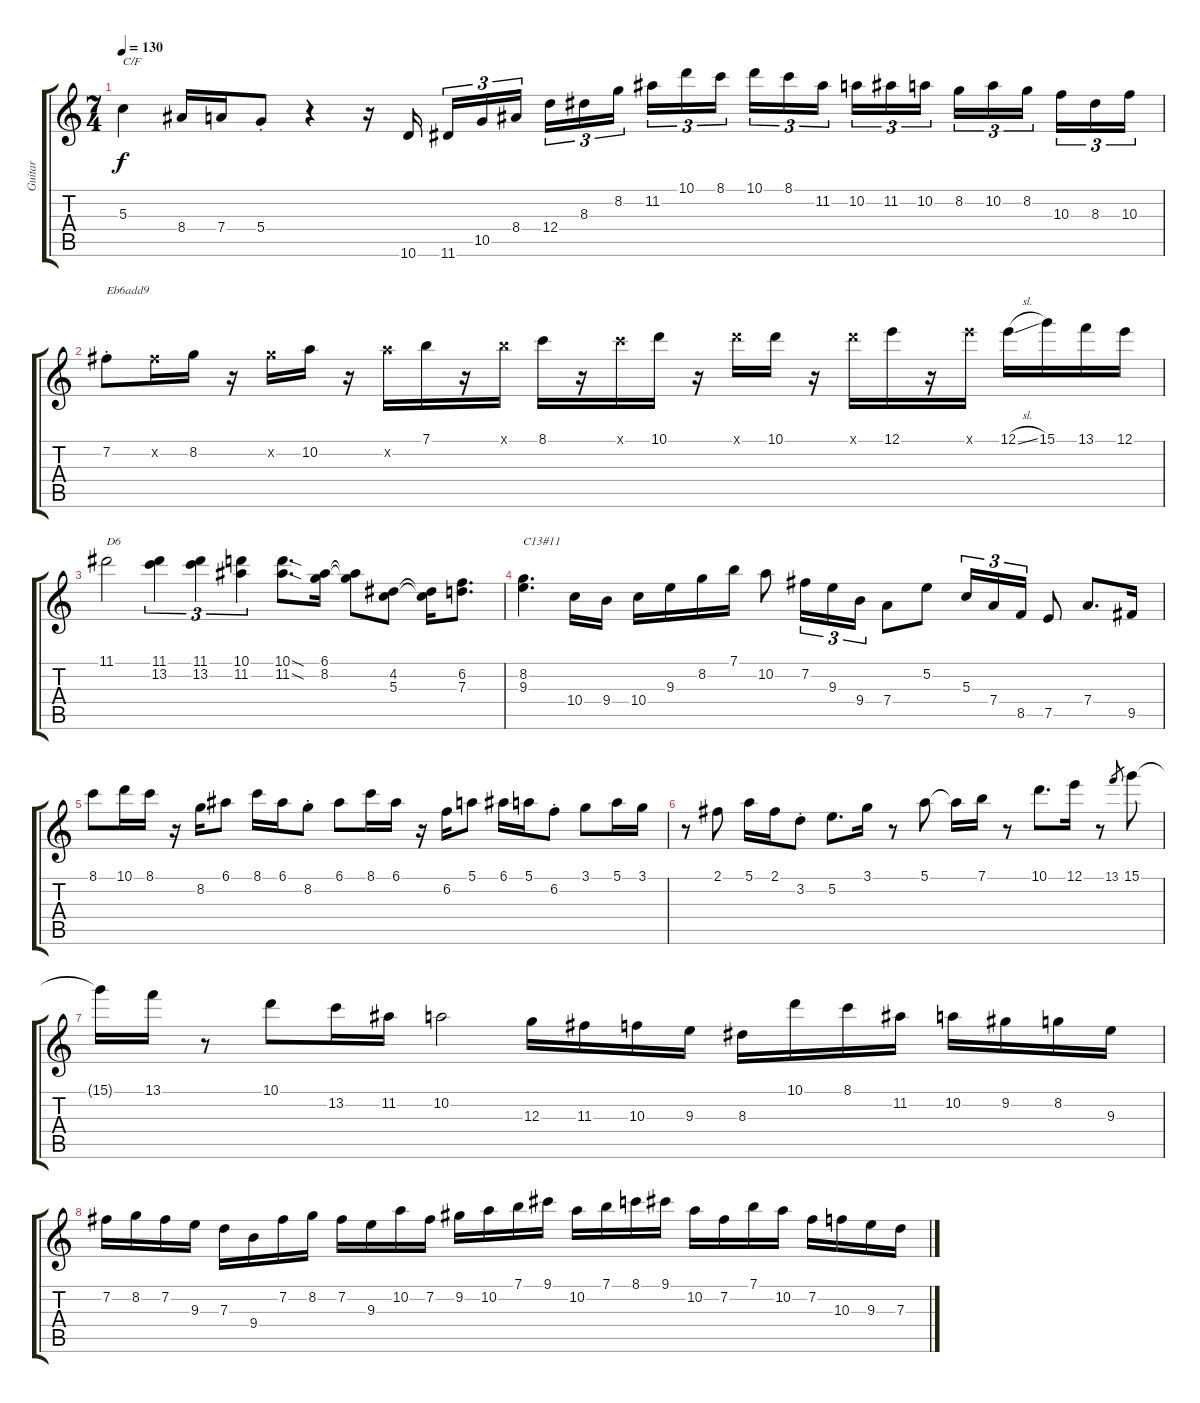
\track ("Guitar" "Guitar") {instrument electricguitarjazz}
\staff {score tabs}
\tuning (E4 B3 G3 D3 A2 E2) {hide}
\ts (7 4)
\tempo 130
\clef g2
\ks c
5.3.4{txt "C/F" dy f} 8.4.16 7.4.16 5.4{st}.8 r.4 r.16 10.6.16{beam splitsecondary} 11.6.16{tu (3 2)} 10.5.16{tu (3 2)} 8.4.16{tu (3 2)} 12.4.16{tu (3 2)} 8.3.16{tu (3 2)} 8.2.16{tu (3 2) beam splitsecondary} 11.2.16{tu (3 2)} 10.1.16{tu (3 2)} 8.1.16{tu (3 2)} 10.1.16{tu (3 2)} 8.1.16{tu (3 2)} 11.2.16{tu (3 2) beam splitsecondary} 10.2.16{tu (3 2)} 11.2.16{tu (3 2)} 10.2.16{tu (3 2)} 8.2.16{tu (3 2)} 10.2.16{tu (3 2)} 8.2.16{tu (3 2) beam splitsecondary} 10.3.16{tu (3 2)} 8.3.16{tu (3 2)} 10.3.16{tu (3 2)} |
7.2{st}.8{txt "Eb6add9"} 7.2{x}.16 8.2.16 r.16 8.2{x}.16 10.2.16 r.16 10.2{x}.16 7.1.16 r.16 7.1{x}.16 8.1.16 r.16 8.1{x}.16 10.1.16 r.16 10.1{x}.16 10.1.16 r.16 10.1{x}.16 12.1.16 r.16 12.1{x}.16 12.1{sl}.16 15.1.16 13.1.16 12.1.16 |
11.1.2{txt "D6"} (11.1 13.2).4{tu (3 2)} (11.1 13.2).4{tu (3 2)} (10.1 11.2).4{tu (3 2)} (10.1{sod} 11.2{sod}).8{d} (6.1 8.2).16 (6.1{t} 8.2{t}).8 (4.2 5.3).8 (4.2{t} 5.3{t}).16 (6.2 7.3).8{d} |
(8.2 9.3).4{d txt "C13#11"} 10.4.16 9.4.16 10.4.16 9.3.16 8.2.16 7.1.16 10.2.8 7.2.16{tu (3 2)} 9.3.16{tu (3 2)} 9.4.16{tu (3 2)} 7.4.8 5.2.8 5.3.16{tu (3 2)} 7.4.16{tu (3 2)} 8.5.16{tu (3 2)} 7.5.8 7.4.8{d} 9.5.16 |
8.1.8 10.1.16 8.1.16 r.16 8.2.16 6.1.8 8.1.16 6.1.16 8.2{st}.8 6.1.8 8.1.16 6.1.16 r.16 6.2.16 5.1.8 6.1.16 5.1.16 6.2{st}.8 3.1.8 5.1.16 3.1.16 |
r.8 2.1.8 5.1.16 2.1.16 3.2{st}.8 5.2.8{d} 3.1.16 r.8 5.1.8 5.1{t}.16 7.1.16 r.8 10.1.8{d} 12.1.16 r.8 13.1.8{gr} 15.1.8 |
15.1{t}.16 13.1.16 r.8 10.1.8 13.2.16 11.2.16 10.2.2 12.3.16 11.3.16 10.3.16 9.3.16 8.3.16 10.1.16 8.1.16 11.2.16 10.2.16 9.2.16 8.2.16 9.3.16 |
7.2.16 8.2.16 7.2.16 9.3.16 7.3.16 9.4.16 7.2.16 8.2.16 7.2.16 9.3.16 10.2.16 7.2.16 9.2.16 10.2.16 7.1.16 9.1.16 10.2.16 7.1.16 8.1.16 9.1.16 10.2.16 7.2.16 7.1.16 10.2.16 7.2.16 10.3.16 9.3.16 7.3.16
